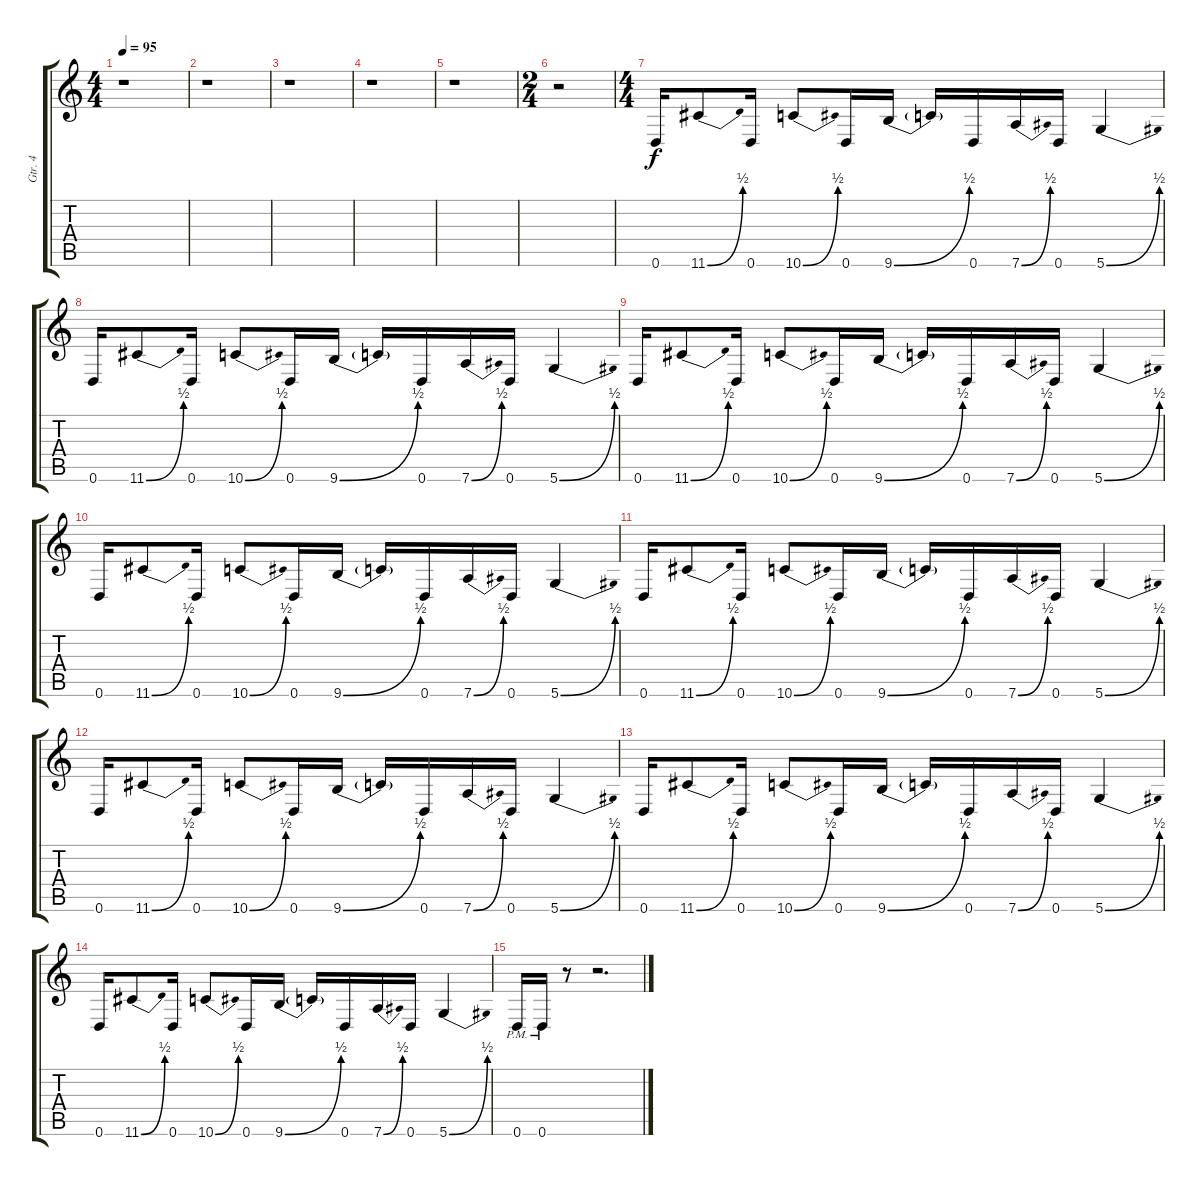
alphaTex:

\track ("Gtr. 4" "Gtr. 4") {instrument distortionguitar}
\staff {score tabs}
\tuning (E4 B3 G3 D3 A2 D2) {hide}
\ts (4 4)
\tempo 95
\clef g2
\ks c
r.1{dy f} |
r.1 |
r.1 |
r.1 |
r.1 |
\ts (2 4)
r.2 |
\ts (4 4)
0.6.16 11.6{be (bend 0 0 60 2)}.8 0.6.16 10.6{be (bend 0 0 60 2)}.8 0.6.16 9.6{be (bend 0 0 60 2)}.16 9.6{t}.16 0.6.16 7.6{be (bend 0 0 60 2)}.16 0.6.16 5.6{be (bend 0 0 60 2)}.4 |
0.6.16 11.6{be (bend 0 0 60 2)}.8 0.6.16 10.6{be (bend 0 0 60 2)}.8 0.6.16 9.6{be (bend 0 0 60 2)}.16 9.6{t}.16 0.6.16 7.6{be (bend 0 0 60 2)}.16 0.6.16 5.6{be (bend 0 0 60 2)}.4 |
0.6.16 11.6{be (bend 0 0 60 2)}.8 0.6.16 10.6{be (bend 0 0 60 2)}.8 0.6.16 9.6{be (bend 0 0 60 2)}.16 9.6{t}.16 0.6.16 7.6{be (bend 0 0 60 2)}.16 0.6.16 5.6{be (bend 0 0 60 2)}.4 |
0.6.16 11.6{be (bend 0 0 60 2)}.8 0.6.16 10.6{be (bend 0 0 60 2)}.8 0.6.16 9.6{be (bend 0 0 60 2)}.16 9.6{t}.16 0.6.16 7.6{be (bend 0 0 60 2)}.16 0.6.16 5.6{be (bend 0 0 60 2)}.4 |
0.6.16 11.6{be (bend 0 0 60 2)}.8 0.6.16 10.6{be (bend 0 0 60 2)}.8 0.6.16 9.6{be (bend 0 0 60 2)}.16 9.6{t}.16 0.6.16 7.6{be (bend 0 0 60 2)}.16 0.6.16 5.6{be (bend 0 0 60 2)}.4 |
0.6.16 11.6{be (bend 0 0 60 2)}.8 0.6.16 10.6{be (bend 0 0 60 2)}.8 0.6.16 9.6{be (bend 0 0 60 2)}.16 9.6{t}.16 0.6.16 7.6{be (bend 0 0 60 2)}.16 0.6.16 5.6{be (bend 0 0 60 2)}.4 |
0.6.16 11.6{be (bend 0 0 60 2)}.8 0.6.16 10.6{be (bend 0 0 60 2)}.8 0.6.16 9.6{be (bend 0 0 60 2)}.16 9.6{t}.16 0.6.16 7.6{be (bend 0 0 60 2)}.16 0.6.16 5.6{be (bend 0 0 60 2)}.4 |
0.6.16 11.6{be (bend 0 0 60 2)}.8 0.6.16 10.6{be (bend 0 0 60 2)}.8 0.6.16 9.6{be (bend 0 0 60 2)}.16 9.6{t}.16 0.6.16 7.6{be (bend 0 0 60 2)}.16 0.6.16 5.6{be (bend 0 0 60 2)}.4 |
0.6{pm}.16 0.6{pm}.16 r.8 r.2{d}
